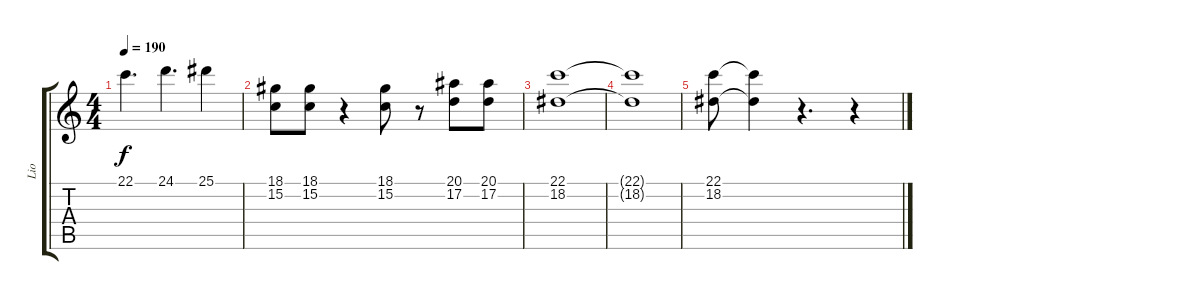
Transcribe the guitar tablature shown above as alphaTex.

\track ("Lio" "Lio") {instrument stringensemble1}
\staff {score tabs}
\tuning (D4 A3 F3 C3 G2 D2) {hide}
\ts (4 4)
\tempo 190
\clef g2
\ks c
22.1.4{d dy f} 24.1.4{d} 25.1.4 |
(18.1 15.2).8 (18.1 15.2).8 r.4 (18.1 15.2).8 r.8 (20.1 17.2).8 (20.1 17.2).8 |
(22.1 18.2).1 |
(22.1{t} 18.2{t}).1 |
(22.1 18.2).8 (22.1{t} 18.2{t}).4 r.4{d} r.4
